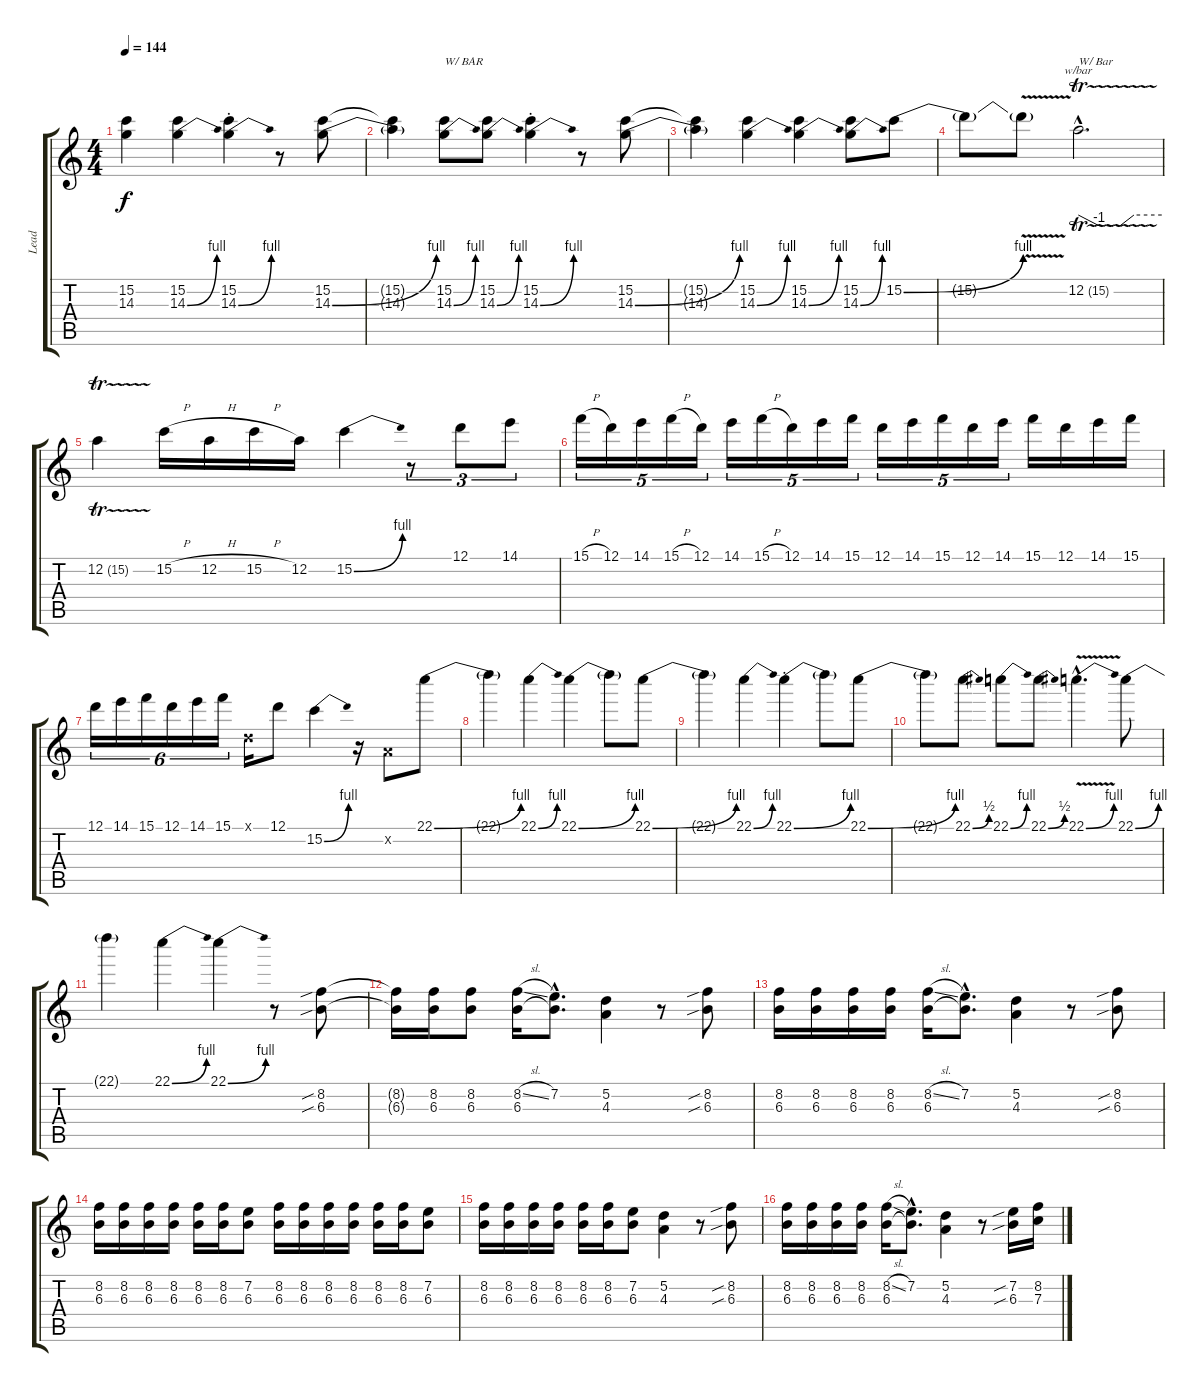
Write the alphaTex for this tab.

\track ("Lead" "Lead") {instrument overdrivenguitar}
\staff {score tabs}
\tuning (D4 A3 F3 C3 G2 D2) {hide}
\ts (4 4)
\tempo 144
\clef g2
\ks c
(15.2{t} 14.3{t}).4{dy f} (15.2 14.3{be (bend 0 0 60 4)}).4 (15.2{st} 14.3{be (bend 0 0 60 4) st}).4 r.8 (15.2 14.3{be (bend 0 0 60 4)}).8 |
(15.2{t} 14.3{t}).4 (15.2 14.3{be (bend 0 0 60 4)}).8{txt "W/ BAR"} (15.2 14.3{be (bend 0 0 60 4)}).8 (15.2{st} 14.3{be (bend 0 0 60 4) st}).4 r.8 (15.2 14.3{be (bend 0 0 60 4)}).8 |
(15.2{t} 14.3{t}).4 (15.2 14.3{be (bend 0 0 60 4)}).4 (15.2 14.3{be (bend 0 0 60 4)}).4 (15.2 14.3{be (bend 0 0 60 4)}).8 15.2{be (bend 0 0 60 4)}.8 |
15.2{t}.8 15.2{v t}.8 12.2{tr (15 32) hac}.2{d tbe (custom default 0 0 15 -4 23 -4 30 -4 40 0 60 0) txt "W/ Bar"} |
12.2{tr (15 32)}.4 15.2{h}.16 12.2{h}.16 15.2{h}.16 12.2.16 15.2{be (bend 0 0 60 4)}.4 r.8{tu (3 2)} 12.1.8{tu (3 2)} 14.1.8{tu (3 2)} |
15.1{h}.16{tu (5 4)} 12.1.16{tu (5 4)} 14.1.16{tu (5 4)} 15.1{h}.16{tu (5 4)} 12.1.16{tu (5 4)} 14.1.16{tu (5 4)} 15.1{h}.16{tu (5 4)} 12.1.16{tu (5 4)} 14.1.16{tu (5 4)} 15.1.16{tu (5 4)} 12.1.16{tu (5 4)} 14.1.16{tu (5 4)} 15.1.16{tu (5 4)} 12.1.16{tu (5 4)} 14.1.16{tu (5 4)} 15.1.16 12.1.16 14.1.16 15.1.16 |
12.1.16{tu (6 4)} 14.1.16{tu (6 4)} 15.1.16{tu (6 4)} 12.1.16{tu (6 4)} 14.1.16{tu (6 4)} 15.1.16{tu (6 4)} 0.1{x}.16 12.1.8 15.2{be (bend 0 0 60 4)}.4 r.16 0.2{x}.8 22.1{be (bend 0 0 60 4)}.8 |
22.1{t}.4 22.1{be (bend 0 0 60 4)}.4 22.1{be (bend 0 0 60 4)}.4 22.1{t}.8 22.1{be (bend 0 0 60 4)}.8 |
22.1{t}.4 22.1{be (bend 0 0 60 4)}.4 22.1{be (bend 0 0 60 4) st}.4 22.1{t}.8 22.1{be (bend 0 0 60 4)}.8 |
22.1{t}.8 22.1{be (bend 0 0 60 2)}.8 22.1{be (bend 0 0 60 4)}.8 22.1{be (bend 0 0 60 2)}.8 22.1{be (bend 0 0 60 4) v hac}.4{d} 22.1{be (bend 0 0 60 4)}.8 |
22.1{t}.4 22.1{be (bend 0 0 60 4)}.4 22.1{be (bend 0 0 60 4)}.4 r.8 (8.2{sib} 6.3{sib}).8 |
(8.2{t} 6.3{t}).16 (8.2 6.3).16 (8.2 6.3).8 (8.2{sl} 6.3).16 (7.2{hac} 6.3{hac t}).8{d} (5.2 4.3).4 r.8 (8.2{sib} 6.3{sib}).8 |
(8.2 6.3).16 (8.2 6.3).16 (8.2 6.3).16 (8.2 6.3).16 (8.2{sl} 6.3).16 (7.2{hac} 6.3{hac t}).8{d} (5.2 4.3).4 r.8 (8.2{sib} 6.3{sib}).8 |
(8.2 6.3).16 (8.2 6.3).16 (8.2 6.3).16 (8.2 6.3).16 (8.2 6.3).16 (8.2 6.3).16 (7.2 6.3).8 (8.2 6.3).16 (8.2 6.3).16 (8.2 6.3).16 (8.2 6.3).16 (8.2 6.3).16 (8.2 6.3).16 (7.2 6.3).8 |
(8.2 6.3).16 (8.2 6.3).16 (8.2 6.3).16 (8.2 6.3).16 (8.2 6.3).16 (8.2 6.3).16 (7.2 6.3).8 (5.2 4.3).4 r.8 (8.2{sib} 6.3{sib}).8 |
(8.2 6.3).16 (8.2 6.3).16 (8.2 6.3).16 (8.2 6.3).16 (8.2{sl} 6.3).16 (7.2{hac} 6.3{hac t}).8{d} (5.2 4.3).4 r.8 (7.2{sib} 6.3{sib}).16 (8.2 7.3).16
